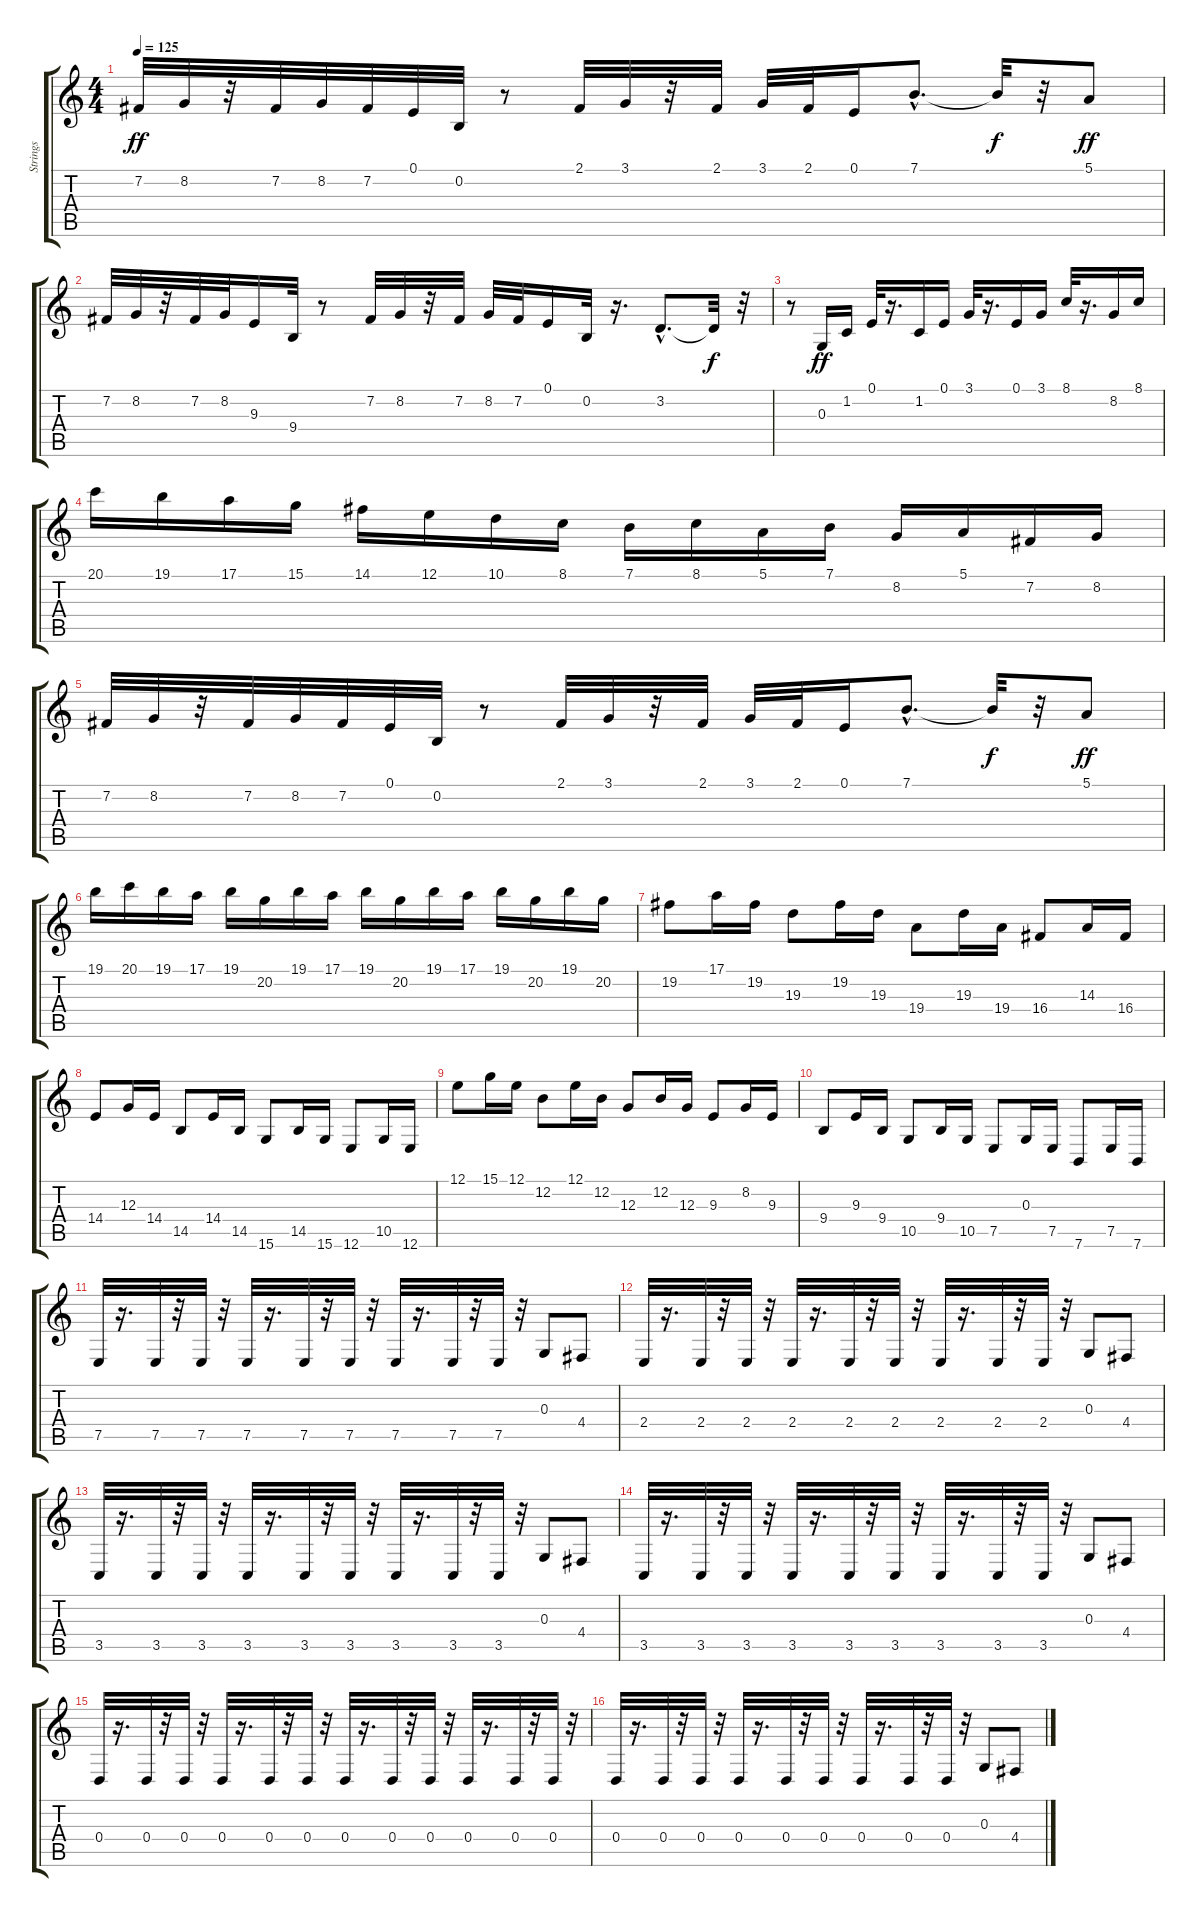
\track ("Strings" "Strings") {instrument tremolostrings}
\staff {score tabs}
\tuning (E4 B3 G3 D3 A2 E2) {hide}
\ts (4 4)
\tempo 125
\clef g2
\ks c
7.2.32{dy ff} 8.2.32 r.32 7.2.32 8.2.32 7.2.32 0.1.32 0.2.32 r.8 2.1.32 3.1.32 r.32 2.1.32 3.1.32 2.1.32 0.1.16 7.1{hac}.8{d} 7.1{t}.32{dy f} r.32 5.1.8{dy ff} |
7.2.32 8.2.32 r.32 7.2.32 8.2.32 9.3.16 9.4.32 r.8 7.2.32 8.2.32 r.32 7.2.32 8.2.32 7.2.32 0.1.16 0.2.32 r.16{d} 3.2{hac}.8{d} 3.2{t}.32{dy f} r.32 |
r.8 0.3.16{dy ff} 1.2.16 0.1.32 r.16{d} 1.2.16 0.1.16 3.1.32 r.16{d} 0.1.16 3.1.16 8.1.32 r.16{d} 8.2.16 8.1.16 |
20.1.16 19.1.16 17.1.16 15.1.16 14.1.16 12.1.16 10.1.16 8.1.16 7.1.16 8.1.16 5.1.16 7.1.16 8.2.16 5.1.16 7.2.16 8.2.16 |
7.2.32 8.2.32 r.32 7.2.32 8.2.32 7.2.32 0.1.32 0.2.32 r.8 2.1.32 3.1.32 r.32 2.1.32 3.1.32 2.1.32 0.1.16 7.1{hac}.8{d} 7.1{t}.32{dy f} r.32 5.1.8{dy ff} |
19.1.16 20.1.16 19.1.16 17.1.16 19.1.16 20.2.16 19.1.16 17.1.16 19.1.16 20.2.16 19.1.16 17.1.16 19.1.16 20.2.16 19.1.16 20.2.16 |
19.2.8 17.1.16 19.2.16 19.3.8 19.2.16 19.3.16 19.4.8 19.3.16 19.4.16 16.4.8 14.3.16 16.4.16 |
14.4.8 12.3.16 14.4.16 14.5.8 14.4.16 14.5.16 15.6.8 14.5.16 15.6.16 12.6.8 10.5.16 12.6.16 |
12.1.8 15.1.16 12.1.16 12.2.8 12.1.16 12.2.16 12.3.8 12.2.16 12.3.16 9.3.8 8.2.16 9.3.16 |
9.4.8 9.3.16 9.4.16 10.5.8 9.4.16 10.5.16 7.5.8 0.3.16 7.5.16 7.6.8 7.5.16 7.6.16 |
7.5.32 r.16{d} 7.5.32 r.32 7.5.32 r.32 7.5.32 r.16{d} 7.5.32 r.32 7.5.32 r.32 7.5.32 r.16{d} 7.5.32 r.32 7.5.32 r.32 0.3.8 4.4.8 |
2.4.32 r.16{d} 2.4.32 r.32 2.4.32 r.32 2.4.32 r.16{d} 2.4.32 r.32 2.4.32 r.32 2.4.32 r.16{d} 2.4.32 r.32 2.4.32 r.32 0.3.8 4.4.8 |
3.5.32 r.16{d} 3.5.32 r.32 3.5.32 r.32 3.5.32 r.16{d} 3.5.32 r.32 3.5.32 r.32 3.5.32 r.16{d} 3.5.32 r.32 3.5.32 r.32 0.3.8 4.4.8 |
3.5.32 r.16{d} 3.5.32 r.32 3.5.32 r.32 3.5.32 r.16{d} 3.5.32 r.32 3.5.32 r.32 3.5.32 r.16{d} 3.5.32 r.32 3.5.32 r.32 0.3.8 4.4.8 |
0.4.32 r.16{d} 0.4.32 r.32 0.4.32 r.32 0.4.32 r.16{d} 0.4.32 r.32 0.4.32 r.32 0.4.32 r.16{d} 0.4.32 r.32 0.4.32 r.32 0.4.32 r.16{d} 0.4.32 r.32 0.4.32 r.32 |
0.4.32 r.16{d} 0.4.32 r.32 0.4.32 r.32 0.4.32 r.16{d} 0.4.32 r.32 0.4.32 r.32 0.4.32 r.16{d} 0.4.32 r.32 0.4.32 r.32 0.3.8 4.4.8
